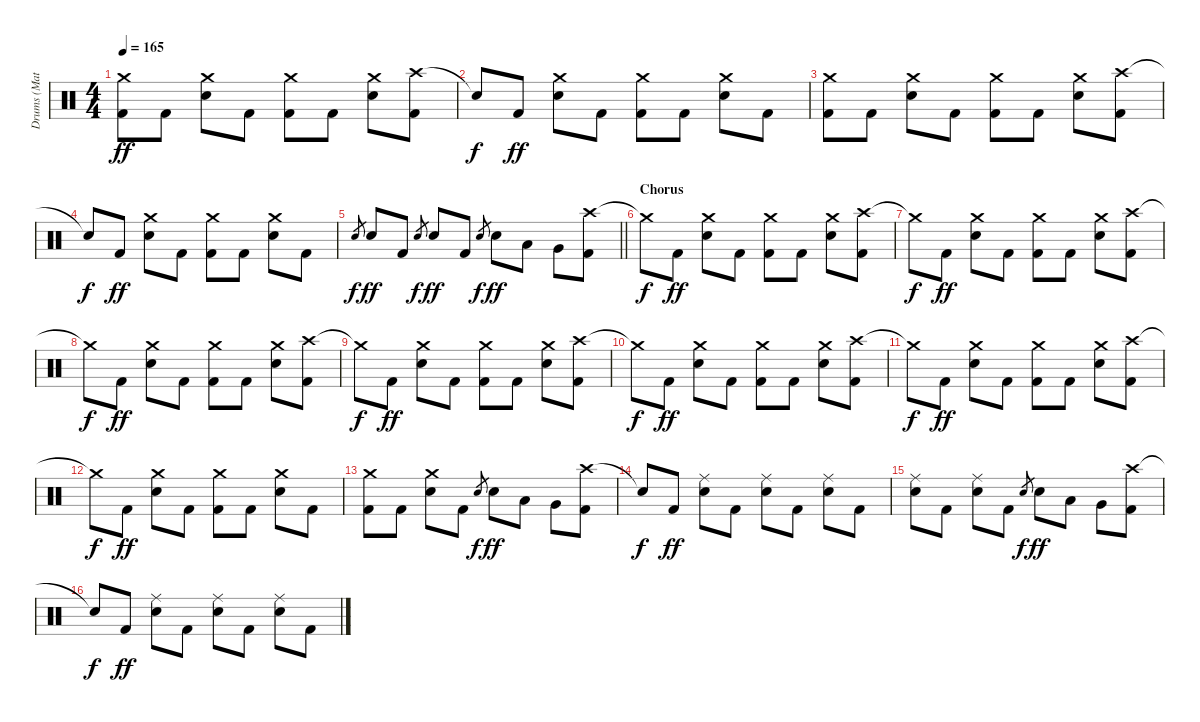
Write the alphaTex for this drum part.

\track ("Drums (Matt)" "Drums (Mat") {instrument percussion}
\staff {score}
\articulation defaults
\ts (4 4)
\tempo 165
\clef neutral
\ks c
("Crash medium (hit)" "Kick (hit) 2").8{dy ff} "Kick (hit) 2".8 ("Crash medium (hit)" "Snare (hit) 2").8 "Kick (hit) 2".8 ("Crash medium (hit)" "Kick (hit) 2").8 "Kick (hit) 2".8 ("Crash medium (hit)" "Snare (hit) 2").8 ("Crash high (hit)" "Kick (hit) 2").8 |
"Snare (hit)"{t}.8{dy f} "Kick (hit) 2".8{dy ff} ("Crash medium (hit)" "Snare (hit) 2").8 "Kick (hit) 2".8 ("Crash medium (hit)" "Kick (hit) 2").8 "Kick (hit) 2".8 ("Crash medium (hit)" "Snare (hit) 2").8 "Kick (hit) 2".8 |
("Crash medium (hit)" "Kick (hit) 2").8 "Kick (hit) 2".8 ("Crash medium (hit)" "Snare (hit) 2").8 "Kick (hit) 2".8 ("Crash medium (hit)" "Kick (hit) 2").8 "Kick (hit) 2".8 ("Crash medium (hit)" "Snare (hit) 2").8 ("Crash high (hit)" "Kick (hit) 2").8 |
"Snare (hit)"{t}.8{dy f} "Kick (hit) 2".8{dy ff} ("Crash medium (hit)" "Snare (hit) 2").8 "Kick (hit) 2".8 ("Crash medium (hit)" "Kick (hit) 2").8 "Kick (hit) 2".8 ("Crash medium (hit)" "Snare (hit) 2").8 "Kick (hit) 2".8 |
\barLineRight lightlight "Snare (hit) 2".8{gr dy f} "Snare (hit) 2".8{dy ff} "Kick (hit) 2".8 "Snare (hit) 2".8{gr dy f} "Snare (hit) 2".8{dy ff} "Kick (hit) 2".8 "Snare (hit) 2".8{gr dy f} "Snare (hit) 2".8{dy ff} "Low Tom (hit)".8 "Very Low Tom (hit)".8
("Crash high (hit)" "Kick (hit) 2").8 |
\section ("" "Chorus")
"Crash medium (hit)"{t}.8{dy f} "Kick (hit) 2".8{dy ff} ("Crash medium (hit)" "Snare (hit) 2").8 "Kick (hit) 2".8 ("Crash medium (hit)" "Kick (hit) 2").8 "Kick (hit) 2".8 ("Crash medium (hit)" "Snare (hit) 2").8 ("Crash high (hit)" "Kick (hit) 2").8 |
"Crash medium (hit)"{t}.8{dy f} "Kick (hit) 2".8{dy ff} ("Crash medium (hit)" "Snare (hit) 2").8 "Kick (hit) 2".8 ("Crash medium (hit)" "Kick (hit) 2").8 "Kick (hit) 2".8 ("Crash medium (hit)" "Snare (hit) 2").8 ("Crash high (hit)" "Kick (hit) 2").8 |
"Crash medium (hit)"{t}.8{dy f} "Kick (hit) 2".8{dy ff} ("Crash medium (hit)" "Snare (hit) 2").8 "Kick (hit) 2".8 ("Crash medium (hit)" "Kick (hit) 2").8 "Kick (hit) 2".8 ("Crash medium (hit)" "Snare (hit) 2").8 ("Crash high (hit)" "Kick (hit) 2").8 |
"Crash medium (hit)"{t}.8{dy f} "Kick (hit) 2".8{dy ff} ("Crash medium (hit)" "Snare (hit) 2").8 "Kick (hit) 2".8 ("Crash medium (hit)" "Kick (hit) 2").8 "Kick (hit) 2".8 ("Crash medium (hit)" "Snare (hit) 2").8 ("Crash high (hit)" "Kick (hit) 2").8 |
"Crash medium (hit)"{t}.8{dy f} "Kick (hit) 2".8{dy ff} ("Crash medium (hit)" "Snare (hit) 2").8 "Kick (hit) 2".8 ("Crash medium (hit)" "Kick (hit) 2").8 "Kick (hit) 2".8 ("Crash medium (hit)" "Snare (hit) 2").8 ("Crash high (hit)" "Kick (hit) 2").8 |
"Crash medium (hit)"{t}.8{dy f} "Kick (hit) 2".8{dy ff} ("Crash medium (hit)" "Snare (hit) 2").8 "Kick (hit) 2".8 ("Crash medium (hit)" "Kick (hit) 2").8 "Kick (hit) 2".8 ("Crash medium (hit)" "Snare (hit) 2").8 ("Crash high (hit)" "Kick (hit) 2").8 |
"Crash medium (hit)"{t}.8{dy f} "Kick (hit) 2".8{dy ff} ("Crash medium (hit)" "Snare (hit) 2").8 "Kick (hit) 2".8 ("Crash medium (hit)" "Kick (hit) 2").8 "Kick (hit) 2".8 ("Crash medium (hit)" "Snare (hit) 2").8 "Kick (hit) 2".8 |
("Crash medium (hit)" "Kick (hit) 2").8 "Kick (hit) 2".8 ("Crash medium (hit)" "Snare (hit) 2").8 "Kick (hit) 2".8 "Snare (hit) 2".8{gr dy f} "Snare (hit) 2".8{dy ff} "Low Tom (hit)".8 "Very Low Tom (hit)".8 ("Crash high (hit)" "Kick (hit) 2").8 |
"Snare (hit)"{t}.8{dy f} "Kick (hit) 2".8{dy ff} ("Ride (middle)" "Snare (hit) 2").8 "Kick (hit) 2".8 ("Ride (middle)" "Snare (hit) 2").8 "Kick (hit) 2".8 ("Ride (middle)" "Snare (hit) 2").8 "Kick (hit) 2".8 |
("Ride (middle)" "Snare (hit) 2").8 "Kick (hit) 2".8 ("Ride (middle)" "Snare (hit) 2").8 "Kick (hit) 2".8 "Snare (hit) 2".8{gr dy f} "Snare (hit) 2".8{dy ff} "Low Tom (hit)".8 "Very Low Tom (hit)".8 ("Crash high (hit)" "Kick (hit) 2").8 |
"Snare (hit)"{t}.8{dy f} "Kick (hit) 2".8{dy ff} ("Ride (middle)" "Snare (hit) 2").8 "Kick (hit) 2".8 ("Ride (middle)" "Snare (hit) 2").8 "Kick (hit) 2".8 ("Ride (middle)" "Snare (hit) 2").8 "Kick (hit) 2".8
